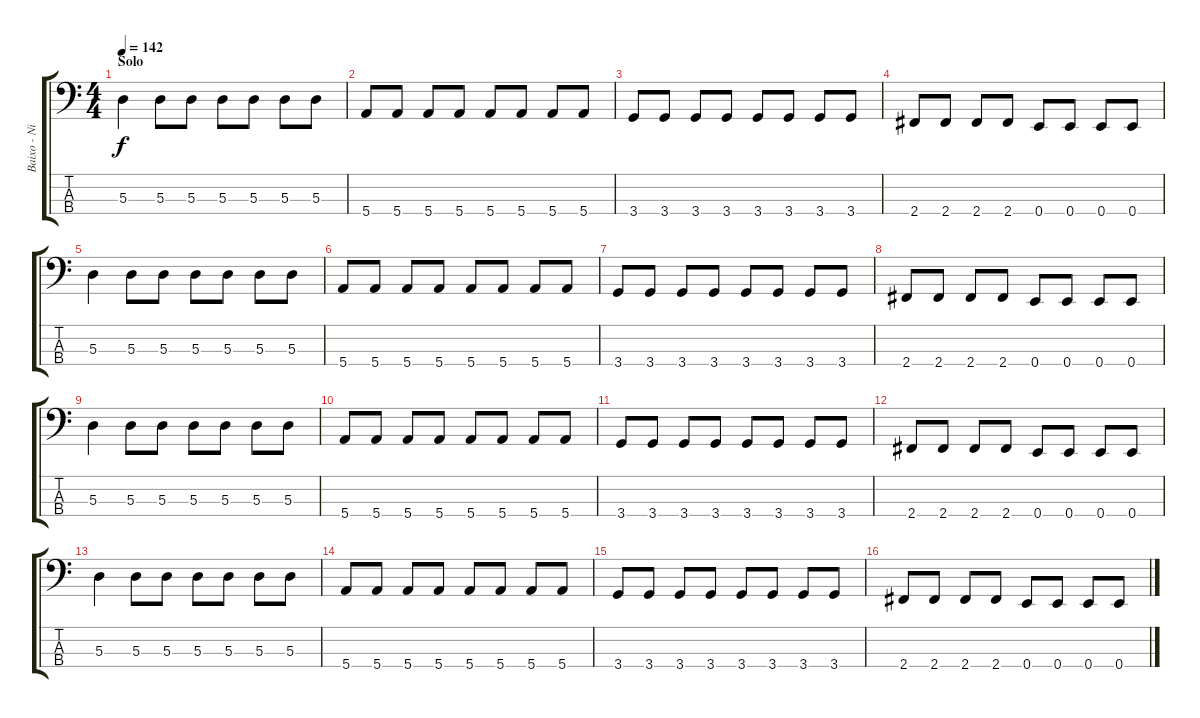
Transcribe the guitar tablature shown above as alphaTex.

\track ("Baixo - Nikola" "Baixo - Ni") {instrument electricbasspick}
\staff {score tabs}
\tuning (G2 D2 A1 E1) {hide}
\ts (4 4)
\section ("" "Solo")
\tempo 142
\clef f4
\ks c
5.3.4{dy f} 5.3.8 5.3.8 5.3.8 5.3.8 5.3.8 5.3.8 |
5.4.8 5.4.8 5.4.8 5.4.8 5.4.8 5.4.8 5.4.8 5.4.8 |
3.4.8 3.4.8 3.4.8 3.4.8 3.4.8 3.4.8 3.4.8 3.4.8 |
2.4.8 2.4.8 2.4.8 2.4.8 0.4.8 0.4.8 0.4.8 0.4.8 |
5.3.4 5.3.8 5.3.8 5.3.8 5.3.8 5.3.8 5.3.8 |
5.4.8 5.4.8 5.4.8 5.4.8 5.4.8 5.4.8 5.4.8 5.4.8 |
3.4.8 3.4.8 3.4.8 3.4.8 3.4.8 3.4.8 3.4.8 3.4.8 |
2.4.8 2.4.8 2.4.8 2.4.8 0.4.8 0.4.8 0.4.8 0.4.8 |
5.3.4 5.3.8 5.3.8 5.3.8 5.3.8 5.3.8 5.3.8 |
5.4.8 5.4.8 5.4.8 5.4.8 5.4.8 5.4.8 5.4.8 5.4.8 |
3.4.8 3.4.8 3.4.8 3.4.8 3.4.8 3.4.8 3.4.8 3.4.8 |
2.4.8{volume 12} 2.4.8 2.4.8 2.4.8 0.4.8 0.4.8 0.4.8 0.4.8 |
5.3.4{volume 11} 5.3.8 5.3.8 5.3.8 5.3.8 5.3.8 5.3.8 |
5.4.8 5.4.8 5.4.8 5.4.8 5.4.8 5.4.8 5.4.8 5.4.8 |
3.4.8{volume 11} 3.4.8 3.4.8 3.4.8 3.4.8 3.4.8 3.4.8 3.4.8 |
2.4.8{volume 10} 2.4.8 2.4.8 2.4.8 0.4.8 0.4.8 0.4.8 0.4.8
